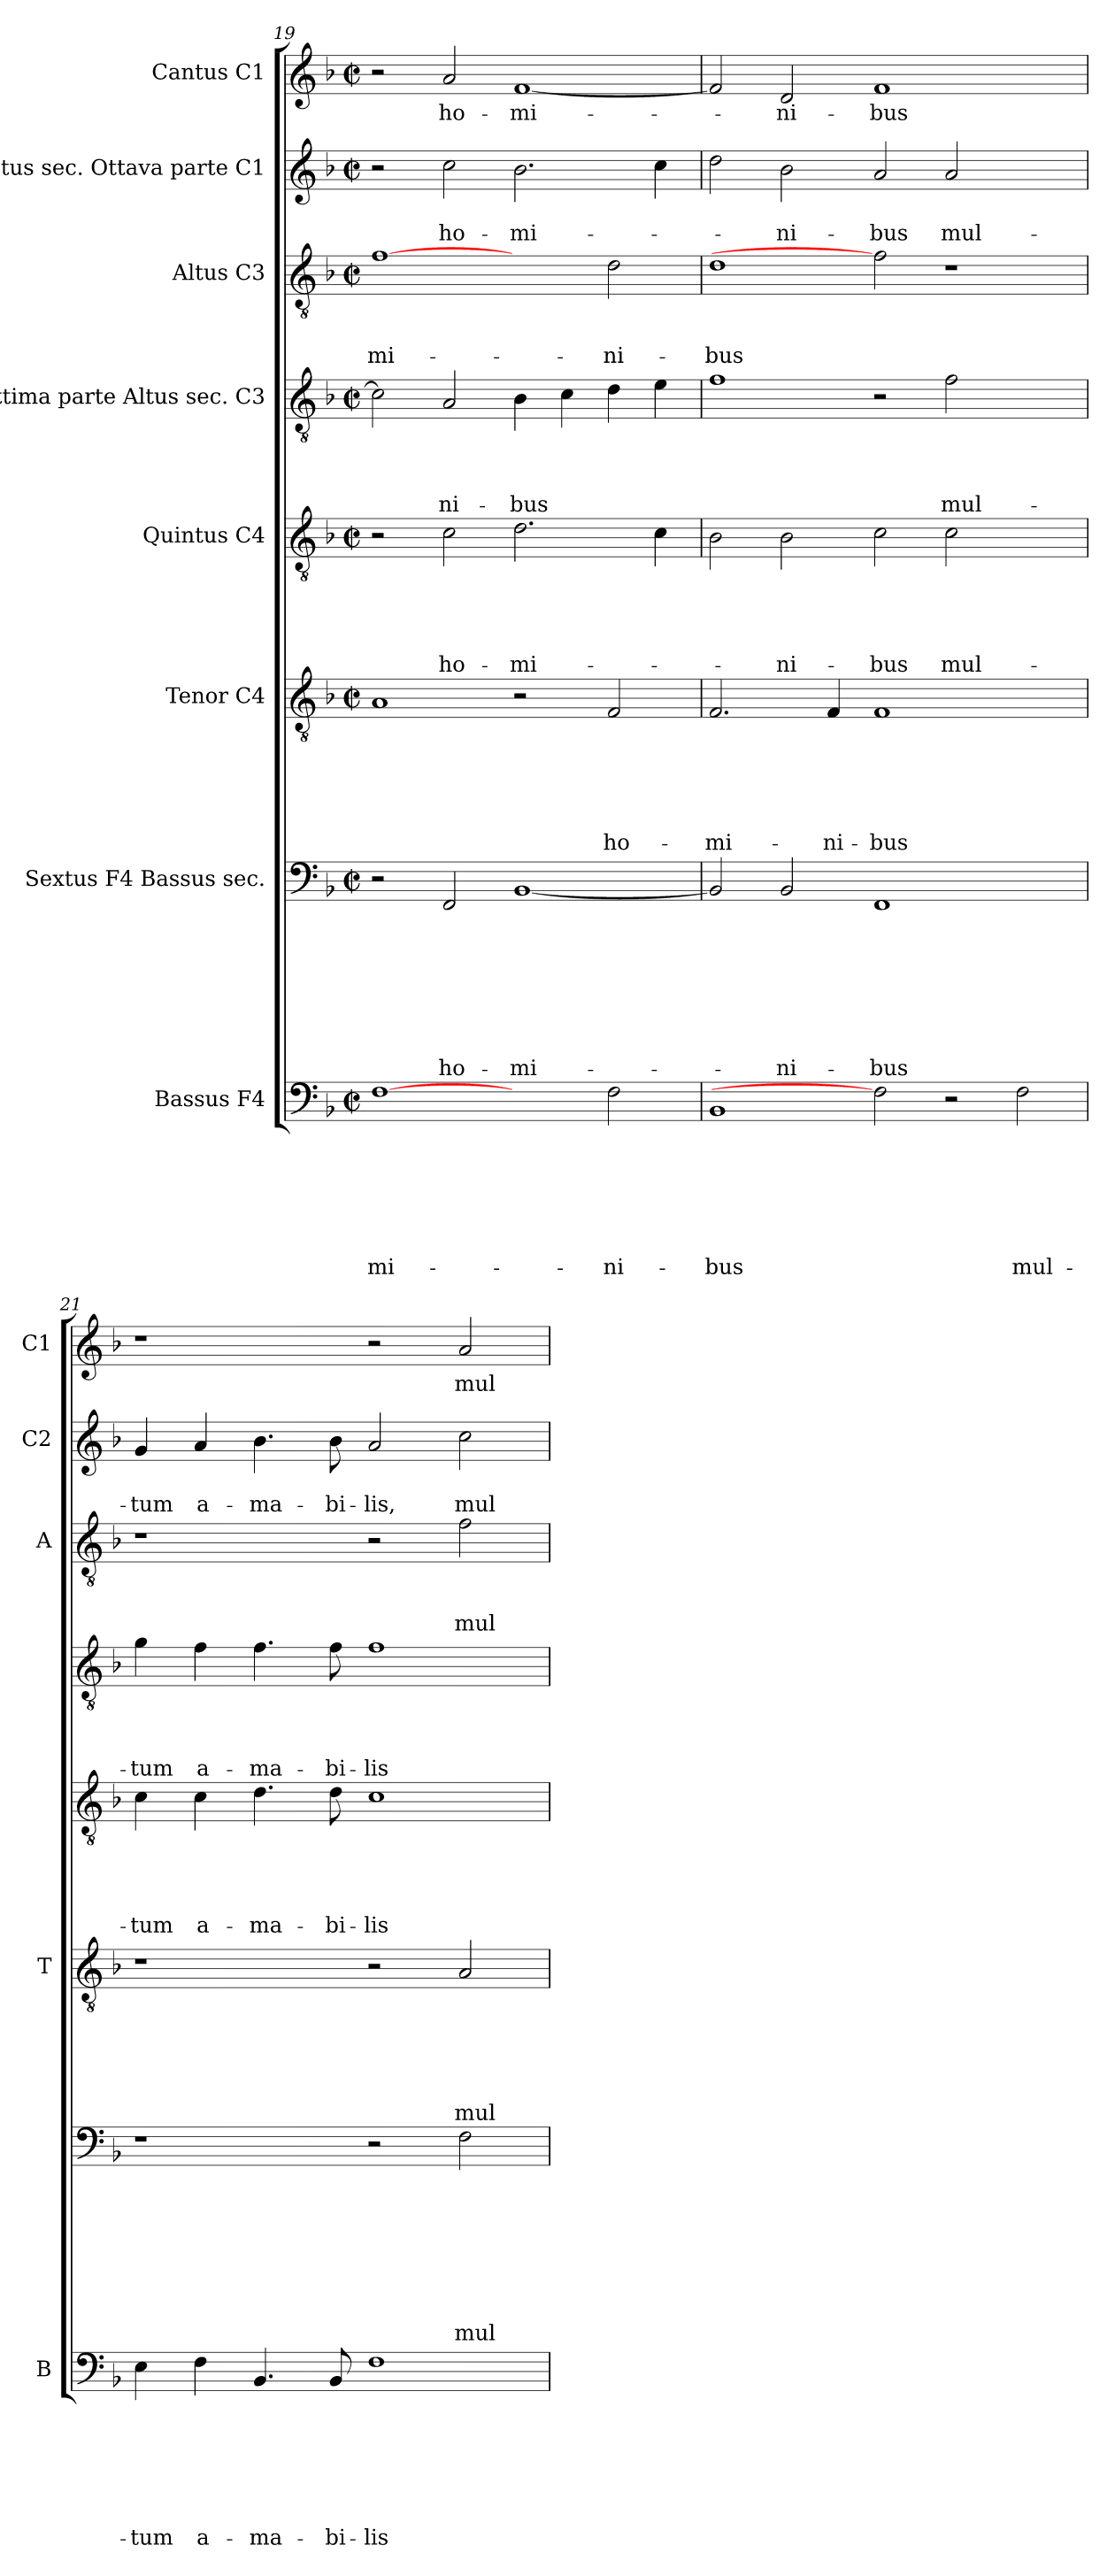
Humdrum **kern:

**kern	**text	**text	**text	**text	**text	**text	**text	**kern	**text	**text	**text	**text	**text	**text	**text	**text	**kern	**text	**text	**text	**text	**text	**text	**kern	**text	**text	**text	**text	**text	**kern	**text	**text	**text	**text	**kern	**text	**text	**text	**kern	**text	**text	**kern	**text
*part8	*part8	*part8	*part8	*part8	*part8	*part8	*part8	*part7	*part7	*part7	*part7	*part7	*part7	*part7	*part7	*part7	*part6	*part6	*part6	*part6	*part6	*part6	*part6	*part5	*part5	*part5	*part5	*part5	*part5	*part4	*part4	*part4	*part4	*part4	*part3	*part3	*part3	*part3	*part2	*part2	*part2	*part1	*part1
*staff8	*staff8	*staff8	*staff8	*staff8	*staff8	*staff8	*staff8	*staff7	*staff7	*staff7	*staff7	*staff7	*staff7	*staff7	*staff7	*staff7	*staff6	*staff6	*staff6	*staff6	*staff6	*staff6	*staff6	*staff5	*staff5	*staff5	*staff5	*staff5	*staff5	*staff4	*staff4	*staff4	*staff4	*staff4	*staff3	*staff3	*staff3	*staff3	*staff2	*staff2	*staff2	*staff1	*staff1
*I"Bassus F4	*	*	*	*	*	*	*	*I"Sextus F4 Bassus sec.	*	*	*	*	*	*	*	*	*I"Tenor C4	*	*	*	*	*	*	*I"Quintus C4	*	*	*	*	*	*I"Settima parte Altus sec. C3	*	*	*	*	*I"Altus C3	*	*	*	*I"Cantus sec. Ottava parte C1	*	*	*I"Cantus C1	*
*I'B	*	*	*	*	*	*	*	*	*	*	*	*	*	*	*	*	*I'T	*	*	*	*	*	*	*	*	*	*	*	*	*	*	*	*	*	*I'A	*	*	*	*I'C2	*	*	*I'C1	*
!!LO:LB:g=z
*clefF4	*	*	*	*	*	*	*	*clefF4	*	*	*	*	*	*	*	*	*clefGv2	*	*	*	*	*	*	*clefGv2	*	*	*	*	*	*clefGv2	*	*	*	*	*clefGv2	*	*	*	*clefG2	*	*	*clefG2	*
*k[b-]	*	*	*	*	*	*	*	*k[b-]	*	*	*	*	*	*	*	*	*k[b-]	*	*	*	*	*	*	*k[b-]	*	*	*	*	*	*k[b-]	*	*	*	*	*k[b-]	*	*	*	*k[b-]	*	*	*k[b-]	*
*F:	*	*	*	*	*	*	*	*F:	*	*	*	*	*	*	*	*	*F:	*	*	*	*	*	*	*F:	*	*	*	*	*	*F:	*	*	*	*	*F:	*	*	*	*F:	*	*	*F:	*
*M2/2	*	*	*	*	*	*	*	*M2/2	*	*	*	*	*	*	*	*	*M2/2	*	*	*	*	*	*	*M2/2	*	*	*	*	*	*M2/2	*	*	*	*	*M2/2	*	*	*	*M2/2	*	*	*M2/2	*
*met(c|)	*	*	*	*	*	*	*	*met(c|)	*	*	*	*	*	*	*	*	*met(c|)	*	*	*	*	*	*	*met(c|)	*	*	*	*	*	*met(c|)	*	*	*	*	*met(c|)	*	*	*	*met(c|)	*	*	*met(c|)	*
=19	=19	=19	=19	=19	=19	=19	=19	=19	=19	=19	=19	=19	=19	=19	=19	=19	=19	=19	=19	=19	=19	=19	=19	=19	=19	=19	=19	=19	=19	=19	=19	=19	=19	=19	=19	=19	=19	=19	=19	=19	=19	=19	=19
!	!	!	!	!	!	!	!LO:LY:b	!	!	!	!	!	!	!	!	!	!	!	!	!	!	!	!	!	!	!	!	!	!	!	!	!	!	!	!	!	!	!LO:LY:b	!	!	!	!	!
[1F	.	.	.	.	.	.	-mi-	2r	.	.	.	.	.	.	.	.	1A	.	.	.	.	.	.	2r	.	.	.	.	.	2c\]	.	.	.	.	[1f	.	.	-mi-	2r	.	.	2r	.
!	!	!	!	!	!	!	!	!	!	!	!	!	!	!	!	!LO:LY:b	!	!	!	!	!	!	!	!	!	!	!	!	!LO:LY:b	!	!	!	!	!LO:LY:b	!	!	!	!	!	!	!LO:LY:b	!	!LO:LY:b
.	.	.	.	.	.	.	.	2FF/	.	.	.	.	.	.	.	ho-	.	.	.	.	.	.	.	2c\	.	.	.	.	ho-	2A/	.	.	.	-ni-	.	.	.	.	2cc\	.	ho-	2a/	ho-
!	!	!	!	!	!	!	!	!	!	!	!	!	!	!	!	!LO:LY:b	!	!	!	!	!	!	!	!	!	!	!	!	!LO:LY:b	!	!	!	!	!LO:LY:b	!	!	!	!	!	!	!LO:LY:b	!	!LO:LY:b
2ryy	.	.	.	.	.	.	.	[1BB-	.	.	.	.	.	.	.	-mi-	2r	.	.	.	.	.	.	2.d\	.	.	.	.	-mi-	4B-\	.	.	.	-bus	2ryy	.	.	.	2.b-\	.	-mi-	[1f	-mi-
.	.	.	.	.	.	.	.	.	.	.	.	.	.	.	.	.	.	.	.	.	.	.	.	.	.	.	.	.	.	4c\	.	.	.	.	.	.	.	.	.	.	.	.	.
!	!	!	!	!	!	!	!LO:LY:b	!	!	!	!	!	!	!	!	!	!	!	!	!	!	!	!LO:LY:b	!	!	!	!	!	!	!	!	!	!	!	!	!	!	!LO:LY:b	!	!	!	!	!
2F\	.	.	.	.	.	.	-ni-	.	.	.	.	.	.	.	.	.	2F/	.	.	.	.	.	ho-	.	.	.	.	.	.	4d\	.	.	.	.	2d\	.	.	-ni-	.	.	.	.	.
.	.	.	.	.	.	.	.	.	.	.	.	.	.	.	.	.	.	.	.	.	.	.	.	4c\	.	.	.	.	.	4e\	.	.	.	.	.	.	.	.	4cc\	.	.	.	.
=20	=20	=20	=20	=20	=20	=20	=20	=20	=20	=20	=20	=20	=20	=20	=20	=20	=20	=20	=20	=20	=20	=20	=20	=20	=20	=20	=20	=20	=20	=20	=20	=20	=20	=20	=20	=20	=20	=20	=20	=20	=20	=20	=20
!	!	!	!	!	!	!	!LO:LY:b	!	!	!	!	!	!	!	!	!	!	!	!	!	!	!	!LO:LY:b	!	!	!	!	!	!	!	!	!	!	!	!	!	!	!LO:LY:b	!	!	!	!	!
1BB-	.	.	.	.	.	.	-bus	2BB-/]	.	.	.	.	.	.	.	.	2.F/	.	.	.	.	.	-mi-	2B-\	.	.	.	.	.	1f	.	.	.	.	1d	.	.	-bus	2dd\	.	.	2f/]	.
!	!	!	!	!	!	!	!	!	!	!	!	!	!	!	!	!LO:LY:b	!	!	!	!	!	!	!	!	!	!	!	!	!LO:LY:b	!	!	!	!	!	!	!	!	!	!	!	!LO:LY:b	!	!LO:LY:b
.	.	.	.	.	.	.	.	2BB-/	.	.	.	.	.	.	.	-ni-	.	.	.	.	.	.	.	2B-\	.	.	.	.	-ni-	.	.	.	.	.	.	.	.	.	2b-\	.	-ni-	2d/	-ni-
!	!	!	!	!	!	!	!	!	!	!	!	!	!	!	!	!	!	!	!	!	!	!	!LO:LY:b	!	!	!	!	!	!	!	!	!	!	!	!	!	!	!	!	!	!	!	!
.	.	.	.	.	.	.	.	.	.	.	.	.	.	.	.	.	4F/	.	.	.	.	.	-ni-	.	.	.	.	.	.	.	.	.	.	.	.	.	.	.	.	.	.	.	.
!	!	!	!	!	!	!	!	!	!	!	!	!	!	!	!	!LO:LY:b	!	!	!	!	!	!	!LO:LY:b	!	!	!	!	!	!LO:LY:b	!	!	!	!	!	!	!	!	!	!	!	!LO:LY:b	!	!LO:LY:b
2F]	.	.	.	.	.	.	.	1FF	.	.	.	.	.	.	.	-bus	1F	.	.	.	.	.	-bus	2c\	.	.	.	.	-bus	2r	.	.	.	.	2f]	.	.	.	2a/	.	-bus	1f	-bus
!	!	!	!	!	!	!	!	!	!	!	!	!	!	!	!	!	!	!	!	!	!	!	!	!	!	!	!	!	!LO:LY:b	!	!	!	!	!LO:LY:b	!	!	!	!	!	!	!LO:LY:b	!	!
2r	.	.	.	.	.	.	.	.	.	.	.	.	.	.	.	.	.	.	.	.	.	.	.	2c\	.	.	.	.	mul-	2f\	.	.	.	mul-	1r	.	.	.	2a/	.	mul-	.	.
!	!	!	!	!	!	!	!LO:LY:b	!	!	!	!	!	!	!	!	!	!	!	!	!	!	!	!	!	!	!	!	!	!	!	!	!	!	!	!	!	!	!	!	!	!	!	!
2F\	.	.	.	.	.	.	mul-	2ryy	.	.	.	.	.	.	.	.	2ryy	.	.	.	.	.	.	2ryy	.	.	.	.	.	2ryy	.	.	.	.	.	.	.	.	2ryy	.	.	2ryy	.
=21	=21	=21	=21	=21	=21	=21	=21	=21	=21	=21	=21	=21	=21	=21	=21	=21	=21	=21	=21	=21	=21	=21	=21	=21	=21	=21	=21	=21	=21	=21	=21	=21	=21	=21	=21	=21	=21	=21	=21	=21	=21	=21	=21
!	!	!	!	!	!	!	!LO:LY:b	!	!	!	!	!	!	!	!	!	!	!	!	!	!	!	!	!	!	!	!	!	!LO:LY:b	!	!	!	!	!LO:LY:b	!	!	!	!	!	!	!LO:LY:b	!	!
4E\	.	.	.	.	.	.	-tum	1r	.	.	.	.	.	.	.	.	1r	.	.	.	.	.	.	4c\	.	.	.	.	-tum	4g\	.	.	.	-tum	1r	.	.	.	4g/	.	-tum	1r	.
!	!	!	!	!	!	!	!LO:LY:b	!	!	!	!	!	!	!	!	!	!	!	!	!	!	!	!	!	!	!	!	!	!LO:LY:b	!	!	!	!	!LO:LY:b	!	!	!	!	!	!	!LO:LY:b	!	!
4F\	.	.	.	.	.	.	a-	.	.	.	.	.	.	.	.	.	.	.	.	.	.	.	.	4c\	.	.	.	.	a-	4f\	.	.	.	a-	.	.	.	.	4a/	.	a-	.	.
!	!	!	!	!	!	!	!LO:LY:b	!	!	!	!	!	!	!	!	!	!	!	!	!	!	!	!	!	!	!	!	!	!LO:LY:b	!	!	!	!	!LO:LY:b	!	!	!	!	!	!	!LO:LY:b	!	!
4.BB-/	.	.	.	.	.	.	-ma-	.	.	.	.	.	.	.	.	.	.	.	.	.	.	.	.	4.d\	.	.	.	.	-ma-	4.f\	.	.	.	-ma-	.	.	.	.	4.b-\	.	-ma-	.	.
!	!	!	!	!	!	!	!LO:LY:b	!	!	!	!	!	!	!	!	!	!	!	!	!	!	!	!	!	!	!	!	!	!LO:LY:b	!	!	!	!	!LO:LY:b	!	!	!	!	!	!	!LO:LY:b	!	!
8BB-/	.	.	.	.	.	.	-bi-	.	.	.	.	.	.	.	.	.	.	.	.	.	.	.	.	8d\	.	.	.	.	-bi-	8f\	.	.	.	-bi-	.	.	.	.	8b-\	.	-bi-	.	.
!	!	!	!	!	!	!	!LO:LY:b	!	!	!	!	!	!	!	!	!	!	!	!	!	!	!	!	!	!	!	!	!	!LO:LY:b	!	!	!	!	!LO:LY:b	!	!	!	!	!	!	!LO:LY:b	!	!
1F	.	.	.	.	.	.	-lis	2r	.	.	.	.	.	.	.	.	2r	.	.	.	.	.	.	1c	.	.	.	.	-lis	1f	.	.	.	-lis	2r	.	.	.	2a/	.	-lis,	2r	.
!	!	!	!	!	!	!	!	!	!	!	!	!	!	!	!	!LO:LY:b	!	!	!	!	!	!	!LO:LY:b	!	!	!	!	!	!	!	!	!	!	!	!	!	!	!LO:LY:b	!	!	!LO:LY:b	!	!LO:LY:b
.	.	.	.	.	.	.	.	2F\	.	.	.	.	.	.	.	mul-	2A/	.	.	.	.	.	mul-	.	.	.	.	.	.	.	.	.	.	.	2f\	.	.	mul-	2cc\	.	mul-	2a/	mul-
=	=	=	=	=	=	=	=	=	=	=	=	=	=	=	=	=	=	=	=	=	=	=	=	=	=	=	=	=	=	=	=	=	=	=	=	=	=	=	=	=	=	=	=
*-	*-	*-	*-	*-	*-	*-	*-	*-	*-	*-	*-	*-	*-	*-	*-	*-	*-	*-	*-	*-	*-	*-	*-	*-	*-	*-	*-	*-	*-	*-	*-	*-	*-	*-	*-	*-	*-	*-	*-	*-	*-	*-	*-
